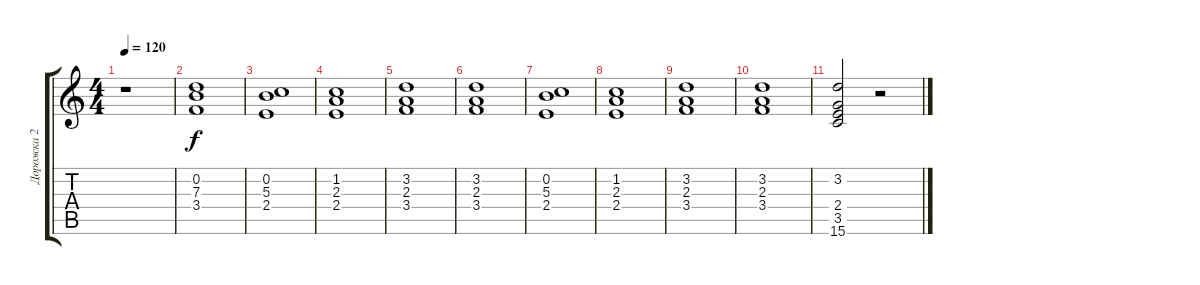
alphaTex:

\track ("Дорожка 2" "Дорожка 2") {instrument acousticguitarsteel}
\staff {score tabs}
\tuning (E4 B3 G3 D3 A2 E2) {hide}
\ts (4 4)
\tempo 120
\clef g2
\ks c
r.1{dy f instrument acousticguitarsteel} |
(0.2 7.3 3.4).1 |
(0.2 5.3 2.4).1 |
(1.2 2.3 2.4).1 |
(3.2 2.3 3.4).1 |
(3.2 2.3 3.4).1 |
(0.2 5.3 2.4).1 |
(1.2 2.3 2.4).1 |
(3.2 2.3 3.4).1 |
(3.2 2.3 3.4).1 |
(3.2 2.4 3.5 15.6).2 r.2
